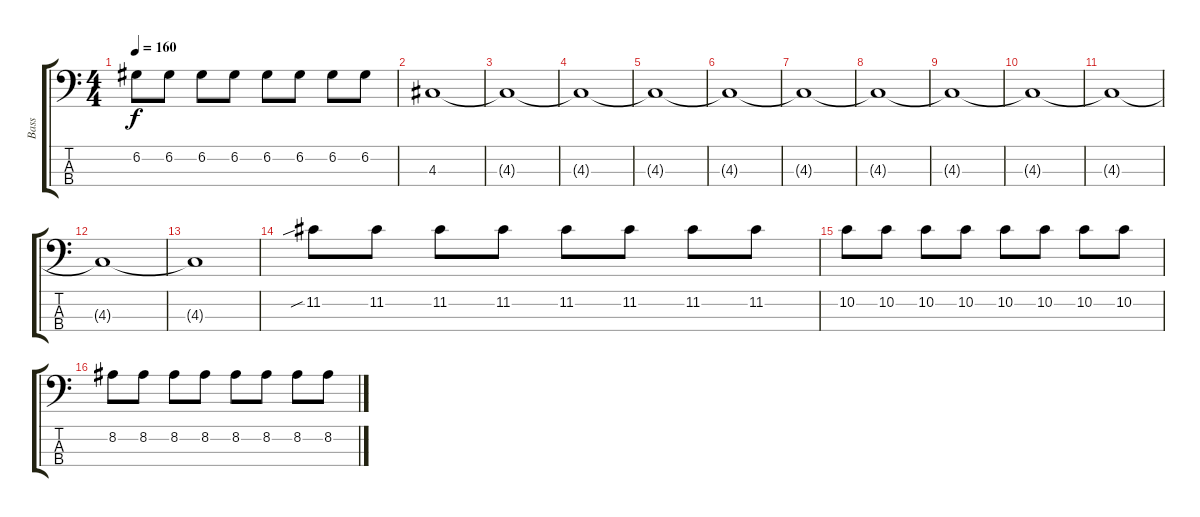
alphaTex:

\track ("Bass" "Bass") {instrument electricbasspick}
\staff {score tabs}
\tuning (G2 D2 A1 E1) {hide}
\ts (4 4)
\tempo 160
\clef f4
\ks c
6.2.8{dy f} 6.2.8 6.2.8 6.2.8 6.2.8 6.2.8 6.2.8 6.2.8 |
4.3.1 |
4.3{t}.1 |
4.3{t}.1 |
4.3{t}.1 |
4.3{t}.1 |
4.3{t}.1 |
4.3{t}.1 |
4.3{t}.1 |
4.3{t}.1 |
4.3{t}.1 |
4.3{t}.1 |
4.3{t}.1 |
11.2{sib}.8 11.2.8 11.2.8 11.2.8 11.2.8 11.2.8 11.2.8 11.2.8 |
10.2.8 10.2.8 10.2.8 10.2.8 10.2.8 10.2.8 10.2.8 10.2.8 |
8.2.8 8.2.8 8.2.8 8.2.8 8.2.8 8.2.8 8.2.8 8.2.8
